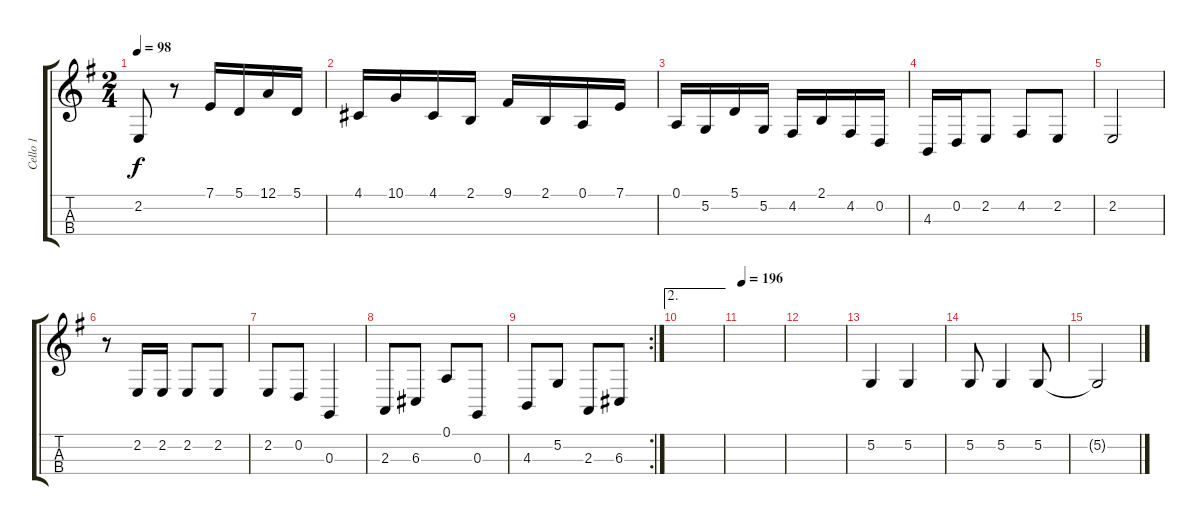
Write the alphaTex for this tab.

\track ("Cello 1" "Cello 1") {instrument cello}
\staff {score tabs}
\tuning (A3 D3 G2 C2) {hide}
\ts (2 4)
\tempo 98
\clef g2
\ks g
2.2{t}.8{dy f} r.8 7.1.16 5.1.16 12.1.16 5.1.16 |
4.1.16 10.1.16 4.1.16 2.1.16 9.1.16 2.1.16 0.1.16 7.1.16 |
0.1.16 5.2.16 5.1.16 5.2.16 4.2.16 2.1.16 4.2.16 0.2.16 |
4.3.16 0.2.16 2.2.8 4.2.8 2.2.8 |
2.2.2 |
r.8 2.2.16 2.2.16 2.2.8 2.2.8 |
2.2.8 0.2.8 0.3.4 |
2.3.8 6.3.8 0.1.8 0.3.8 |
\rc 2
4.3.8 5.2.8 2.3.8 6.3.8 |
\ae 2
|
\tempo 196
|
|
5.2.4 5.2.4 |
5.2.8 5.2.4 5.2.8 |
5.2{t}.2
